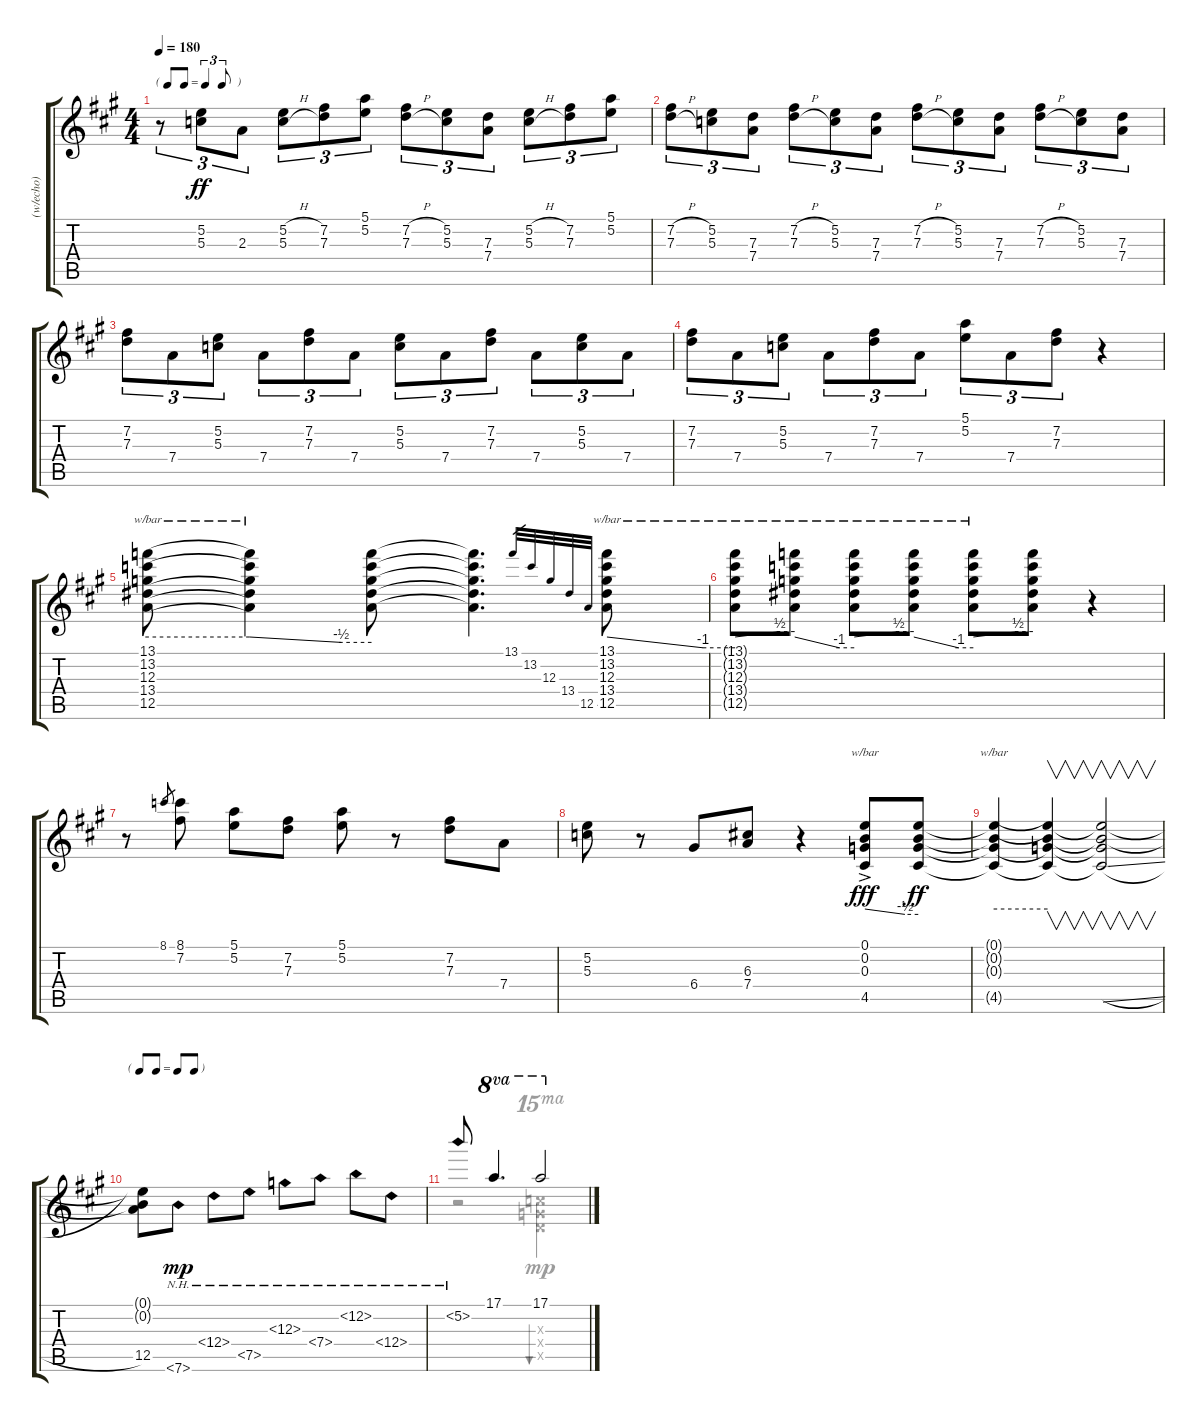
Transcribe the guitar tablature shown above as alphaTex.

\track ("(w/echo)" "(w/echo)") {instrument electricguitarjazz}
\staff {score tabs}
\tuning (E4 B3 G3 D3 A2 E2) {hide}
\voice
\ts (4 4)
\tf triplet8th
\tempo 180
\clef g2
\ks a
r.8{tu (3 2) dy ff} (5.2 5.3).8{tu (3 2)} 2.3.8{tu (3 2)} (5.2{h} 5.3{h}).8{tu (3 2)} (7.2 7.3).8{tu (3 2)} (5.1 5.2).8{tu (3 2)} (7.2{h} 7.3{h}).8{tu (3 2)} (5.2 5.3).8{tu (3 2)} (7.3 7.4).8{tu (3 2)} (5.2{h} 5.3{h}).8{tu (3 2)} (7.2 7.3).8{tu (3 2)} (5.1 5.2).8{tu (3 2)} |
(7.2{h} 7.3{h}).8{tu (3 2)} (5.2 5.3).8{tu (3 2)} (7.3 7.4).8{tu (3 2)} (7.2{h} 7.3{h}).8{tu (3 2)} (5.2 5.3).8{tu (3 2)} (7.3 7.4).8{tu (3 2)} (7.2{h} 7.3{h}).8{tu (3 2)} (5.2 5.3).8{tu (3 2)} (7.3 7.4).8{tu (3 2)} (7.2{h} 7.3{h}).8{tu (3 2)} (5.2 5.3).8{tu (3 2)} (7.3 7.4).8{tu (3 2)} |
(7.2 7.3).8{tu (3 2)} 7.4.8{tu (3 2)} (5.2 5.3).8{tu (3 2)} 7.4.8{tu (3 2)} (7.2 7.3).8{tu (3 2)} 7.4.8{tu (3 2)} (5.2 5.3).8{tu (3 2)} 7.4.8{tu (3 2)} (7.2 7.3).8{tu (3 2)} 7.4.8{tu (3 2)} (5.2 5.3).8{tu (3 2)} 7.4.8{tu (3 2)} |
(7.2 7.3).8{tu (3 2)} 7.4.8{tu (3 2)} (5.2 5.3).8{tu (3 2)} 7.4.8{tu (3 2)} (7.2 7.3).8{tu (3 2)} 7.4.8{tu (3 2)} (5.1 5.2).8{tu (3 2)} 7.4.8{tu (3 2)} (7.2 7.3).8{tu (3 2)} r.4 |
(13.1 13.2 12.3 13.4 12.5).8{tbe (hold default 0 0 60 0)} (13.1{t} 13.2{t} 12.3{t} 13.4{t} 12.5{t}).4{tbe (custom default 0 0 45 -2 60 -2)} (13.1{t} 13.2{t} 12.3{t} 13.4{t} 12.5{t}).8 (13.1{t} 13.2{t} 12.3{t} 13.4{t} 12.5{t}).4{d} 13.1.32{gr} 13.2.32{gr} 12.3.32{gr} 13.4.32{gr} 12.5.32{gr} (13.1 13.2 12.3 13.4 12.5).8{tbe (custom default 0 0 45 -4 60 -4)} |
(13.1{t} 13.2{t} 12.3{t} 13.4{t} 12.5{t}).8{tbe (custom default 0 0 45 2 60 2)} (13.1{t} 13.2{t} 12.3{t} 13.4{t} 12.5{t}).8{tbe (custom default 0 0 45 -4 60 -4)} (13.1{t} 13.2{t} 12.3{t} 13.4{t} 12.5{t}).8{tbe (custom default 0 0 45 2 60 2)} (13.1{t} 13.2{t} 12.3{t} 13.4{t} 12.5{t}).8{tbe (custom default 0 0 45 -4 60 -4)} (13.1{t} 13.2{t} 12.3{t} 13.4{t} 12.5{t}).8{tbe (custom default 0 0 45 2 60 2)} (13.1{t} 13.2{t} 12.3{t} 13.4{t} 12.5{t}).8 r.4 |
r.8 8.1.8{gr} (8.1 7.2).8 (5.1 5.2).8 (7.2 7.3).8 (5.1 5.2).8 r.8 (7.2 7.3).8 7.4.8 |
(5.2 5.3).8 r.8 6.4.8 (6.3 7.4).8 r.4 (0.1{ac} 0.2{ac} 0.3{ac} 4.5{ac}).8{tbe (custom default 0 0 45 -2 60 -2) dy fff} (0.1{t} 0.2{t} 0.3{t} 4.5{t}).8{dy ff} |
(0.1{t} 0.2{t} 0.3{t} 4.5{t}).4{tbe (hold default 0 0 60 0)} (0.1{t} 0.2{t} 0.3{t} 4.5{t}).4{v} (0.1{t} 0.2{t} 0.3{t} 4.5{sl t}).2{v} |
\tf none
(0.1{t} 0.2{t} 12.5).8 7.6{nh}.8{dy mp} 12.4{nh}.8 7.5{nh}.8 12.3{nh}.8 7.4{nh}.8 12.2{nh}.8 12.4{nh}.8 |
5.2{nh}.8 17.1.4{d ot 8va} 17.1.2{ot 8va}
\voice
\clef g2
\ottava regular
\simile none
\ks a
|
|
|
|
|
|
|
|
|
|
r.2 (29.3{x} 29.4{x} 29.5{x}).2{bu 30 ot 15ma}
